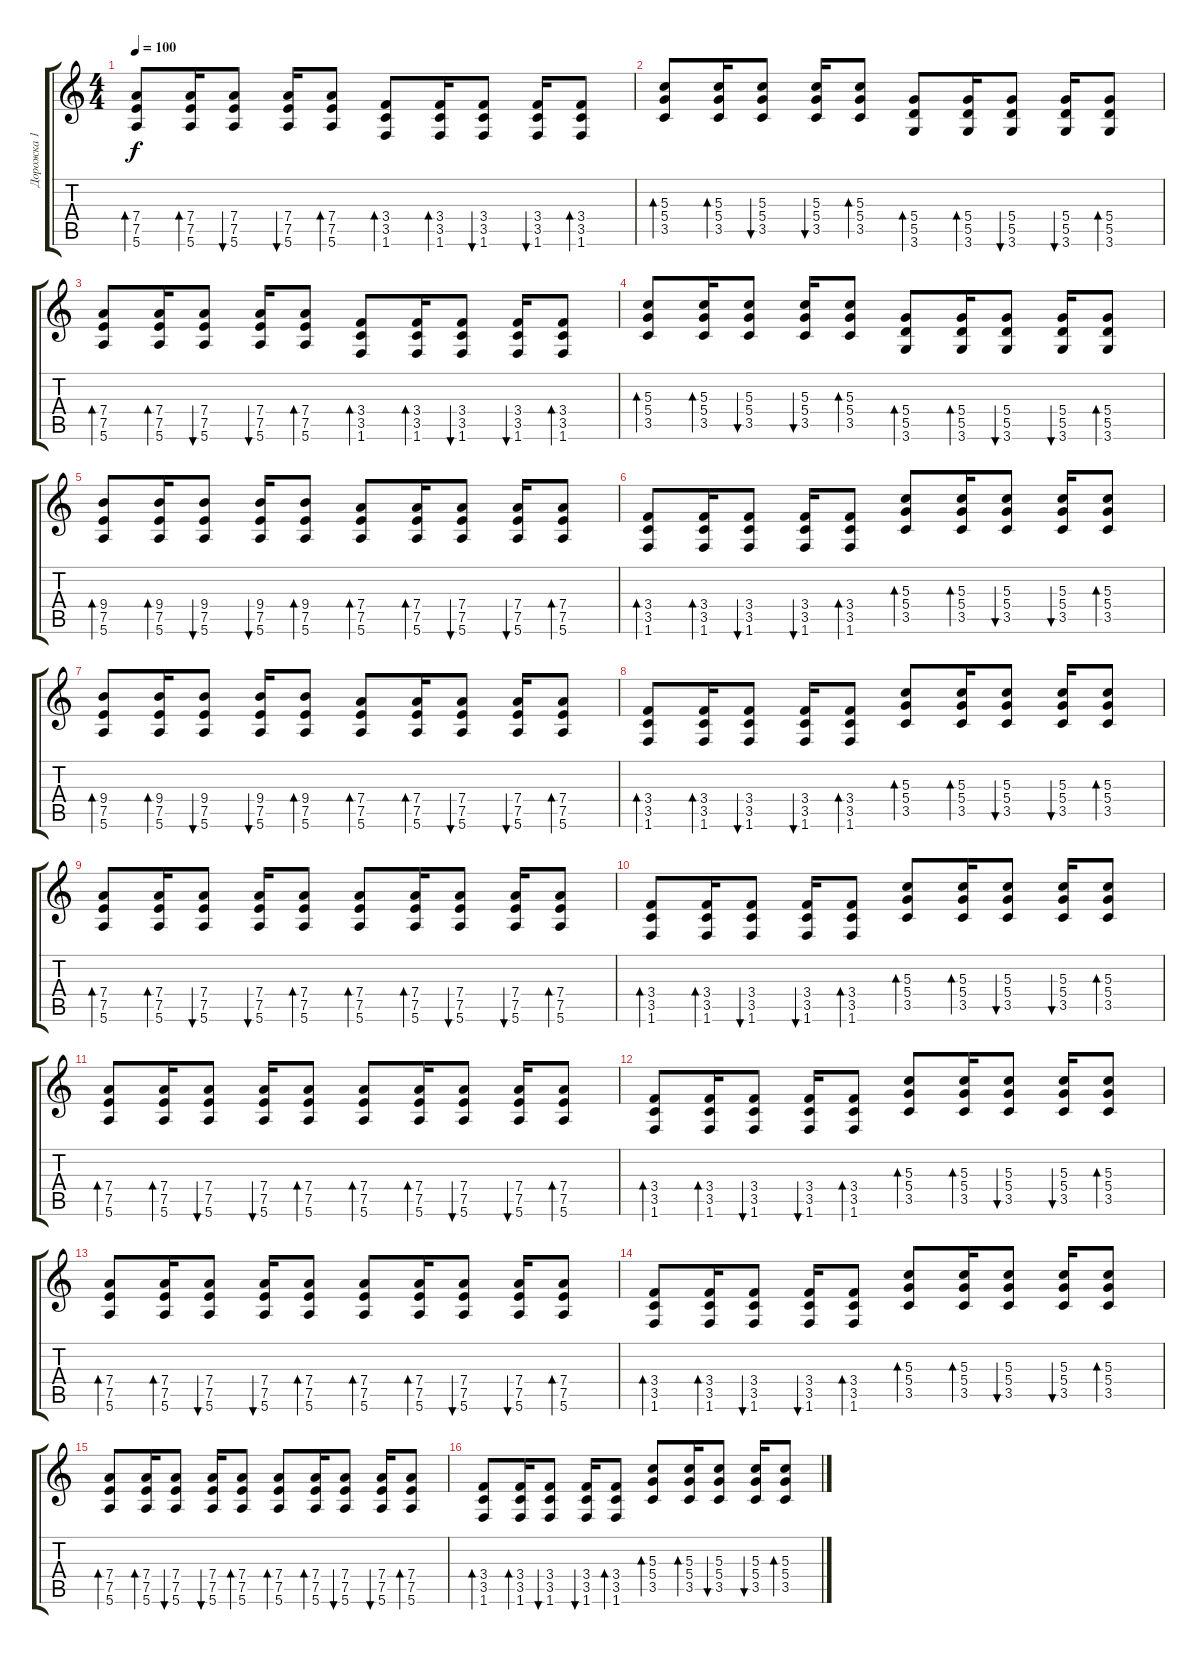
\track ("Дорожка 1" "Дорожка 1") {instrument acousticguitarsteel}
\staff {score tabs}
\tuning (E4 B3 G3 D3 A2 E2) {hide}
\ts (4 4)
\tempo 100
\clef g2
\ks c
(7.4 7.5 5.6).8{bd 60 dy f} (7.4 7.5 5.6).16{bd 60} (7.4 7.5 5.6).8{bu 60} (7.4 7.5 5.6).16{bu 60} (7.4 7.5 5.6).8{bd 60} (3.4 3.5 1.6).8{bd 60} (3.4 3.5 1.6).16{bd 60} (3.4 3.5 1.6).8{bu 60} (3.4 3.5 1.6).16{bu 60} (3.4 3.5 1.6).8{bd 60} |
(5.3 5.4 3.5).8{bd 60} (5.3 5.4 3.5).16{bd 60} (5.3 5.4 3.5).8{bu 60} (5.3 5.4 3.5).16{bu 60} (5.3 5.4 3.5).8{bd 60} (5.4 5.5 3.6).8{bd 60} (5.4 5.5 3.6).16{bd 60} (5.4 5.5 3.6).8{bu 60} (5.4 5.5 3.6).16{bu 60} (5.4 5.5 3.6).8{bd 60} |
(7.4 7.5 5.6).8{bd 60} (7.4 7.5 5.6).16{bd 60} (7.4 7.5 5.6).8{bu 60} (7.4 7.5 5.6).16{bu 60} (7.4 7.5 5.6).8{bd 60} (3.4 3.5 1.6).8{bd 60} (3.4 3.5 1.6).16{bd 60} (3.4 3.5 1.6).8{bu 60} (3.4 3.5 1.6).16{bu 60} (3.4 3.5 1.6).8{bd 60} |
(5.3 5.4 3.5).8{bd 60} (5.3 5.4 3.5).16{bd 60} (5.3 5.4 3.5).8{bu 60} (5.3 5.4 3.5).16{bu 60} (5.3 5.4 3.5).8{bd 60} (5.4 5.5 3.6).8{bd 60} (5.4 5.5 3.6).16{bd 60} (5.4 5.5 3.6).8{bu 60} (5.4 5.5 3.6).16{bu 60} (5.4 5.5 3.6).8{bd 60} |
(9.4 7.5 5.6).8{bd 60} (9.4 7.5 5.6).16{bd 60} (9.4 7.5 5.6).8{bu 60} (9.4 7.5 5.6).16{bu 60} (9.4 7.5 5.6).8{bd 60} (7.4 7.5 5.6).8{bd 60} (7.4 7.5 5.6).16{bd 60} (7.4 7.5 5.6).8{bu 60} (7.4 7.5 5.6).16{bu 60} (7.4 7.5 5.6).8{bd 60} |
(3.4 3.5 1.6).8{bd 60} (3.4 3.5 1.6).16{bd 60} (3.4 3.5 1.6).8{bu 60} (3.4 3.5 1.6).16{bu 60} (3.4 3.5 1.6).8{bd 60} (5.3 5.4 3.5).8{bd 60} (5.3 5.4 3.5).16{bd 60} (5.3 5.4 3.5).8{bu 60} (5.3 5.4 3.5).16{bu 60} (5.3 5.4 3.5).8{bd 60} |
(9.4 7.5 5.6).8{bd 60} (9.4 7.5 5.6).16{bd 60} (9.4 7.5 5.6).8{bu 60} (9.4 7.5 5.6).16{bu 60} (9.4 7.5 5.6).8{bd 60} (7.4 7.5 5.6).8{bd 60} (7.4 7.5 5.6).16{bd 60} (7.4 7.5 5.6).8{bu 60} (7.4 7.5 5.6).16{bu 60} (7.4 7.5 5.6).8{bd 60} |
(3.4 3.5 1.6).8{bd 60} (3.4 3.5 1.6).16{bd 60} (3.4 3.5 1.6).8{bu 60} (3.4 3.5 1.6).16{bu 60} (3.4 3.5 1.6).8{bd 60} (5.3 5.4 3.5).8{bd 60} (5.3 5.4 3.5).16{bd 60} (5.3 5.4 3.5).8{bu 60} (5.3 5.4 3.5).16{bu 60} (5.3 5.4 3.5).8{bd 60} |
(7.4 7.5 5.6).8{bd 60} (7.4 7.5 5.6).16{bd 60} (7.4 7.5 5.6).8{bu 60} (7.4 7.5 5.6).16{bu 60} (7.4 7.5 5.6).8{bd 60} (7.4 7.5 5.6).8{bd 60} (7.4 7.5 5.6).16{bd 60} (7.4 7.5 5.6).8{bu 60} (7.4 7.5 5.6).16{bu 60} (7.4 7.5 5.6).8{bd 60} |
(3.4 3.5 1.6).8{bd 60} (3.4 3.5 1.6).16{bd 60} (3.4 3.5 1.6).8{bu 60} (3.4 3.5 1.6).16{bu 60} (3.4 3.5 1.6).8{bd 60} (5.3 5.4 3.5).8{bd 60} (5.3 5.4 3.5).16{bd 60} (5.3 5.4 3.5).8{bu 60} (5.3 5.4 3.5).16{bu 60} (5.3 5.4 3.5).8{bd 60} |
(7.4 7.5 5.6).8{bd 60} (7.4 7.5 5.6).16{bd 60} (7.4 7.5 5.6).8{bu 60} (7.4 7.5 5.6).16{bu 60} (7.4 7.5 5.6).8{bd 60} (7.4 7.5 5.6).8{bd 60} (7.4 7.5 5.6).16{bd 60} (7.4 7.5 5.6).8{bu 60} (7.4 7.5 5.6).16{bu 60} (7.4 7.5 5.6).8{bd 60} |
(3.4 3.5 1.6).8{bd 60} (3.4 3.5 1.6).16{bd 60} (3.4 3.5 1.6).8{bu 60} (3.4 3.5 1.6).16{bu 60} (3.4 3.5 1.6).8{bd 60} (5.3 5.4 3.5).8{bd 60} (5.3 5.4 3.5).16{bd 60} (5.3 5.4 3.5).8{bu 60} (5.3 5.4 3.5).16{bu 60} (5.3 5.4 3.5).8{bd 60} |
(7.4 7.5 5.6).8{bd 60} (7.4 7.5 5.6).16{bd 60} (7.4 7.5 5.6).8{bu 60} (7.4 7.5 5.6).16{bu 60} (7.4 7.5 5.6).8{bd 60} (7.4 7.5 5.6).8{bd 60} (7.4 7.5 5.6).16{bd 60} (7.4 7.5 5.6).8{bu 60} (7.4 7.5 5.6).16{bu 60} (7.4 7.5 5.6).8{bd 60} |
(3.4 3.5 1.6).8{bd 60} (3.4 3.5 1.6).16{bd 60} (3.4 3.5 1.6).8{bu 60} (3.4 3.5 1.6).16{bu 60} (3.4 3.5 1.6).8{bd 60} (5.3 5.4 3.5).8{bd 60} (5.3 5.4 3.5).16{bd 60} (5.3 5.4 3.5).8{bu 60} (5.3 5.4 3.5).16{bu 60} (5.3 5.4 3.5).8{bd 60} |
(7.4 7.5 5.6).8{bd 60} (7.4 7.5 5.6).16{bd 60} (7.4 7.5 5.6).8{bu 60} (7.4 7.5 5.6).16{bu 60} (7.4 7.5 5.6).8{bd 60} (7.4 7.5 5.6).8{bd 60} (7.4 7.5 5.6).16{bd 60} (7.4 7.5 5.6).8{bu 60} (7.4 7.5 5.6).16{bu 60} (7.4 7.5 5.6).8{bd 60} |
(3.4 3.5 1.6).8{bd 60} (3.4 3.5 1.6).16{bd 60} (3.4 3.5 1.6).8{bu 60} (3.4 3.5 1.6).16{bu 60} (3.4 3.5 1.6).8{bd 60} (5.3 5.4 3.5).8{bd 60} (5.3 5.4 3.5).16{bd 60} (5.3 5.4 3.5).8{bu 60} (5.3 5.4 3.5).16{bu 60} (5.3 5.4 3.5).8{bd 60}
